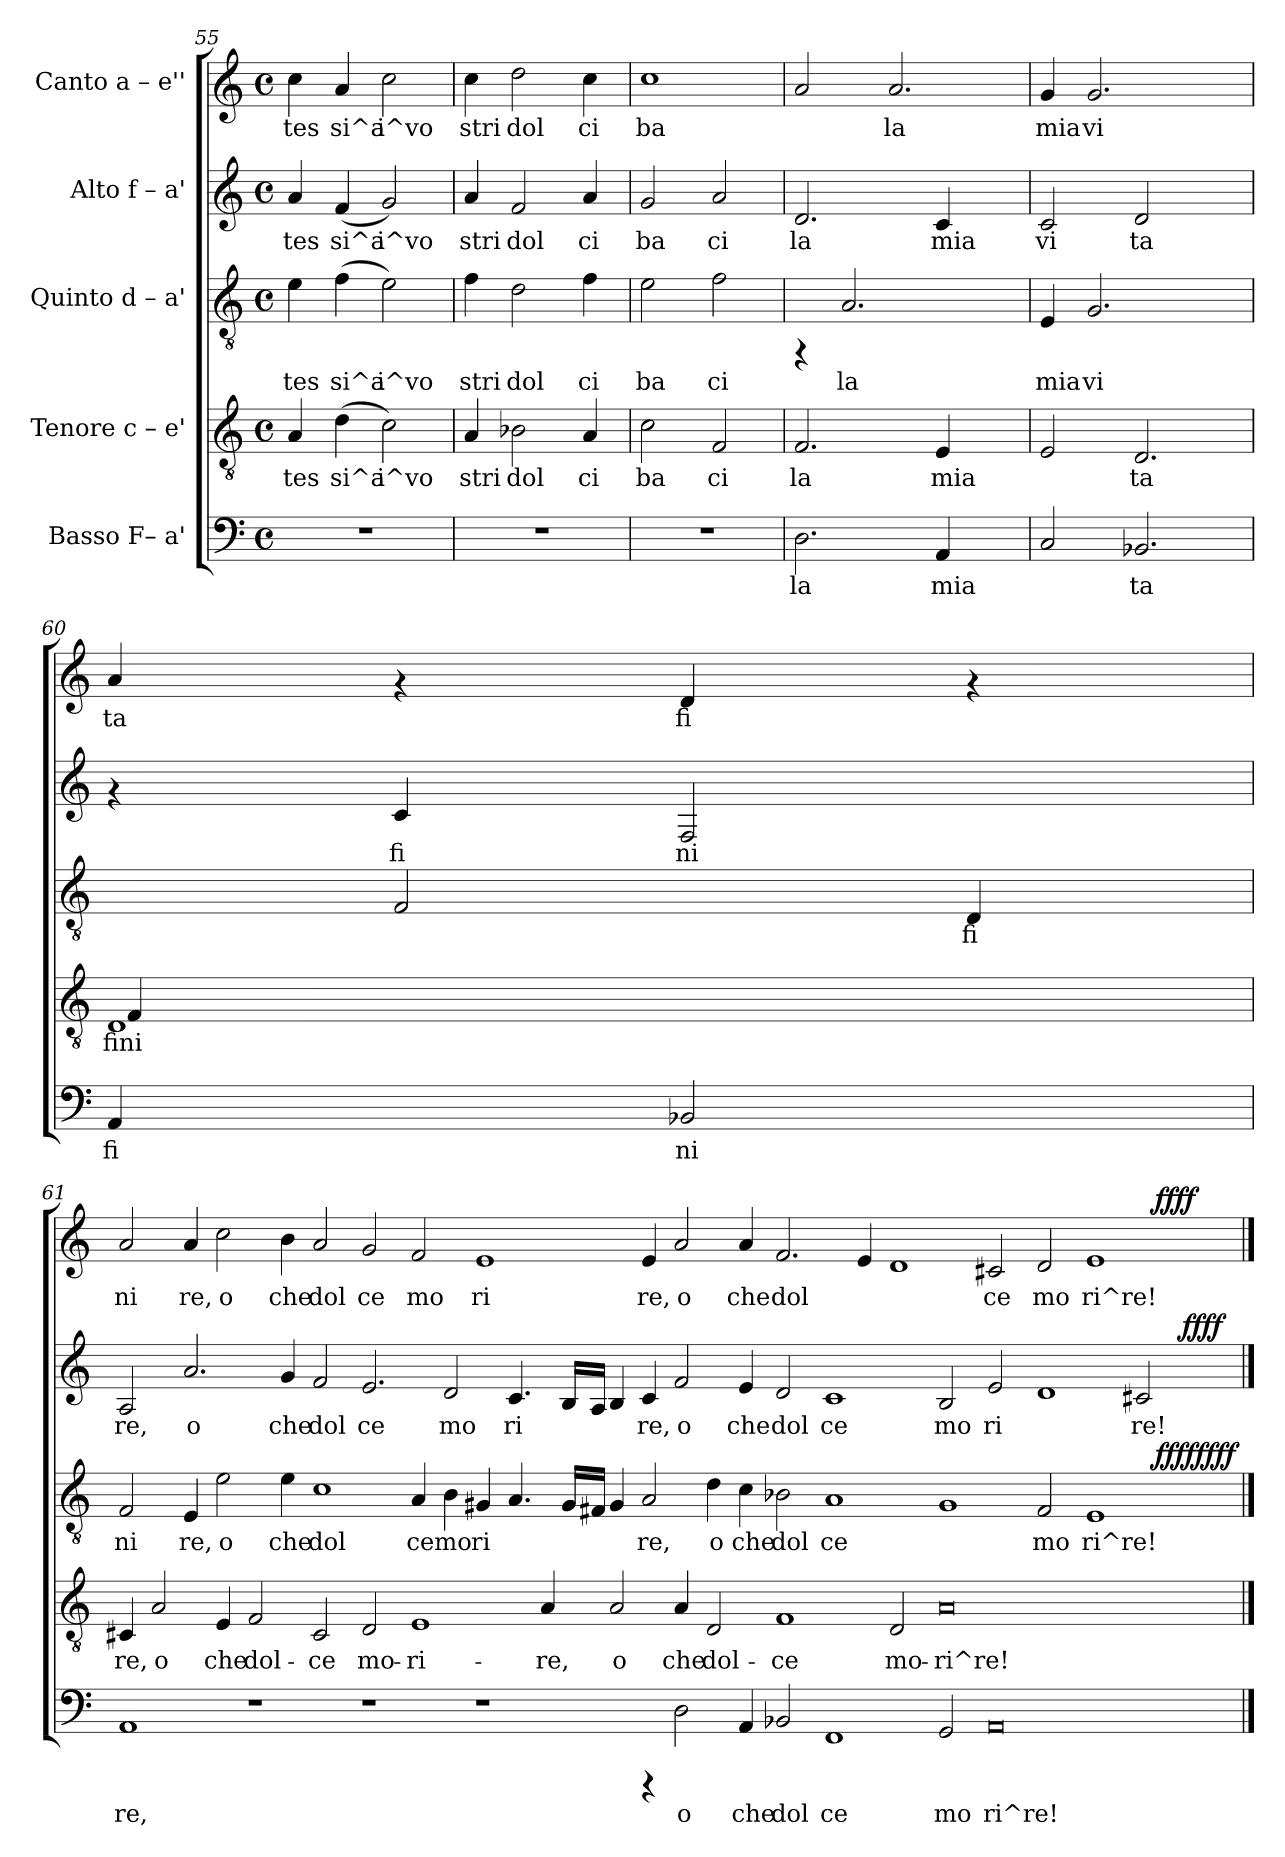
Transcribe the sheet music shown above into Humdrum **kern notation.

**kern	**text	**kern	**text	**kern	**text	**dynam	**kern	**text	**dynam	**kern	**text	**dynam
*part5	*part5	*part4	*part4	*part3	*part3	*part3	*part2	*part2	*part2	*part1	*part1	*part1
*staff5	*staff5	*staff4	*staff4	*staff3	*staff3	*staff3	*staff2	*staff2	*staff2	*staff1	*staff1	*staff1
*I"Basso  F– a'	*	*I"Tenore  c – e'	*	*I"Quinto  d – a'	*	*	*I"Alto  f – a'	*	*	*I"Canto  a – e''	*	*
*clefF4	*	*clefGv2	*	*clefGv2	*	*	*clefG2	*	*	*clefG2	*	*
*k[]	*	*k[]	*	*k[]	*	*	*k[]	*	*	*k[]	*	*
*C:	*	*C:	*	*C:	*	*	*C:	*	*	*C:	*	*
*M4/4	*	*M4/4	*	*M4/4	*	*	*M4/4	*	*	*M4/4	*	*
*met(c)	*	*met(c)	*	*met(c)	*	*	*met(c)	*	*	*met(c)	*	*
=55	=55	=55	=55	=55	=55	=55	=55	=55	=55	=55	=55	=55
!	!	!	!LO:LY:b:rj	!	!LO:LY:b:rj	!	!	!LO:LY:b:rj	!	!	!LO:LY:b:rj	!
1r	.	4A/	tes	4e\	tes	.	4a/	tes	.	4cc\	tes	.
!	!	!	!LO:LY:b:rj	!	!LO:LY:b:rj	!	!	!LO:LY:b:rj	!	!	!LO:LY:b:rj	!
.	.	(<4d\	si^a	(>4f\	si^a	.	(>4f/	si^a	.	4a/	si^a	.
!	!	!	!LO:LY:b:rj	!	!LO:LY:b:rj	!	!	!LO:LY:b:rj	!	!	!LO:LY:b:rj	!
.	.	2c\)	i^vo	2e\)	i^vo	.	2g/)	i^vo	.	2cc\	i^vo	.
=56	=56	=56	=56	=56	=56	=56	=56	=56	=56	=56	=56	=56
!	!	!	!LO:LY:b:rj	!	!LO:LY:b:rj	!	!	!LO:LY:b:rj	!	!	!LO:LY:b:rj	!
1r	.	4A/	stri	4f\	stri	.	4a/	stri	.	4cc\	stri	.
!	!	!	!LO:LY:b:rj	!	!LO:LY:b:rj	!	!	!LO:LY:b:rj	!	!	!LO:LY:b:rj	!
.	.	2B-X\	dol	2d\	dol	.	2f/	dol	.	2dd\	dol	.
!	!	!	!LO:LY:b:rj	!	!LO:LY:b:rj	!	!	!LO:LY:b:rj	!	!	!LO:LY:b:rj	!
.	.	4A/	ci	4f\	ci	.	4a/	ci	.	4cc\	ci	.
=57	=57	=57	=57	=57	=57	=57	=57	=57	=57	=57	=57	=57
!	!	!	!LO:LY:b:rj	!	!LO:LY:b:rj	!	!	!LO:LY:b:rj	!	!	!LO:LY:b:rj	!
1r	.	2c\	ba	2e\	ba	.	2g/	ba	.	1cc	ba	.
!	!	!	!LO:LY:b:rj	!	!LO:LY:b:rj	!	!	!LO:LY:b:rj	!	!	!	!
.	.	2F/	ci	2f\	ci	.	2a/	ci	.	.	.	.
=58	=58	=58	=58	=58	=58	=58	=58	=58	=58	=58	=58	=58
!	!LO:LY:b:cj	!	!LO:LY:b:rj	!	!	!	!	!LO:LY:b:rj	!	!	!	!
2.D\	la	2.F/	la	4rFF	.	.	2.d/	la	.	2a/	.	.
!	!	!	!	!	!LO:LY:b:rj	!	!	!	!	!	!	!
.	.	.	.	2.A/	la	.	.	.	.	.	.	.
!	!	!	!	!	!	!	!	!	!	!	!LO:LY:b:rj	!
.	.	.	.	.	.	.	.	.	.	2.a/	la	.
!	!LO:LY:b:cj	!	!LO:LY:b:rj	!	!	!	!	!LO:LY:b:rj	!	!	!	!
4AA/	mia	4E/	mia	.	.	.	4c/	mia	.	.	.	.
4ryy	.	4ryy	.	4ryy	.	.	4ryy	.	.	.	.	.
=59	=59	=59	=59	=59	=59	=59	=59	=59	=59	=59	=59	=59
!	!	!	!	!	!LO:LY:b:rj	!	!	!LO:LY:b:rj	!	!	!LO:LY:b:rj	!
2C/	.	2E/	.	4E/	mia	.	2c/	vi	.	4g/	mia	.
!	!	!	!	!	!LO:LY:b:rj	!	!	!	!	!	!LO:LY:b:rj	!
.	.	.	.	2.G/	vi	.	.	.	.	2.g/	vi	.
!	!LO:LY:b:cj	!	!LO:LY:b:rj	!	!	!	!	!LO:LY:b:rj	!	!	!	!
2.BB-X/	ta	2.D/	ta	.	.	.	2d/	ta	.	.	.	.
.	.	.	.	4ryy	.	.	4ryy	.	.	4ryy	.	.
=60	=60	=60	=60	=60	=60	=60	=60	=60	=60	=60	=60	=60
!	!LO:LY:b:cj	!	!LO:LY:b:rj	!	!	!	!	!	!	!	!LO:LY:b:rj	!
*	*	*^	*	*	*	*	*	*	*	*	*	*
4AA/	fi	1D	4F/	fini	4ryy	.	.	4rf	.	.	4a/	ta	.
!	!	!	!	!	!	!	!	!	!LO:LY:b:rj	!	!	!	!
4ryy	.	.	2.ryy	.	2F/	.	.	4c/	fi	.	4rf	.	.
!	!LO:LY:b:cj	!	!	!	!	!	!	!	!LO:LY:b:rj	!	!	!LO:LY:b:rj	!
2BB-X/	ni	.	.	.	.	.	.	2F/	ni	.	4d/	fi	.
!	!	!	!	!	!	!LO:LY:b:rj	!	!	!	!	!	!	!
.	.	.	.	.	4D/	fi	.	.	.	.	4rf	.	.
*	*	*v	*v	*	*	*	*	*	*	*	*	*	*
!!LO:PB:g=z
=61	=61	=61	=61	=61	=61	=61	=61	=61	=61	=61	=61	=61
!	!LO:LY:b:cj	!	!LO:LY:b:rj	!	!LO:LY:b:rj	!	!	!LO:LY:b:rj	!	!	!LO:LY:b:rj	!
*	*	*	*	*^	*	*	*^	*	*	*^	*	*
1AA	re,	4C#X/	re,	2F/	1ryy	ni	.	2A/	1ryy	re,	.	2a/	1ryy	ni	.
!	!	!	!LO:LY:b:rj	!	!	!	!	!	!	!	!	!	!	!	!
.	.	2A/	o	.	.	.	.	.	.	.	.	.	.	.	.
!	!	!	!	!	!	!LO:LY:b:rj	!	!	!	!LO:LY:b:rj	!	!	!	!LO:LY:b:rj	!
.	.	.	.	4E/	.	re,	.	2.a/	.	o	.	4a/	.	re,	.
!	!	!	!LO:LY:b:rj	!	!	!LO:LY:b:rj	!	!	!	!	!	!	!	!LO:LY:b:rj	!
.	.	4E/	che	2e\	.	o	.	.	.	.	.	2cc\	.	o	.
!	!	!	!LO:LY:b:rj	!	!	!	!	!	!	!	!	!	!	!	!
1r	.	2F/	dol-	.	1ryy	.	.	.	1ryy	.	.	.	1ryy	.	.
!	!	!	!	!	!	!LO:LY:b:rj	!	!	!	!LO:LY:b:rj	!	!	!	!LO:LY:b:rj	!
.	.	.	.	4e\	.	che	.	4g/	.	che	.	4b\	.	che	.
!	!	!	!LO:LY:b:rj	!	!	!LO:LY:b:rj	!	!	!	!LO:LY:b:rj	!	!	!	!LO:LY:b:rj	!
.	.	2C#/	-ce	1c	.	dol	.	2f/	.	dol	.	2a/	.	dol	.
!	!	!	!LO:LY:b:rj	!	!	!	!	!	!	!LO:LY:b:rj	!	!	!	!LO:LY:b:rj	!
1r	.	2D/	mo-	.	1ryy	.	.	2.e/	1ryy	ce	.	2g/	1ryy	ce	.
!	!	!	!LO:LY:b:rj	!	!	!LO:LY:b:rj	!	!	!	!	!	!	!	!LO:LY:b:rj	!
.	.	1E	-ri-	4A/	.	ce	.	.	.	.	.	2f/	.	mo	.
!	!	!	!	!	!	!LO:LY:b:rj	!	!	!	!LO:LY:b:rj	!	!	!	!	!
.	.	.	.	4B\	.	mo	.	2d/	.	mo	.	.	.	.	.
!	!	!	!	!	!	!LO:LY:b:rj	!	!	!	!	!	!	!	!LO:LY:b:rj	!
1r	.	.	.	4G#X/	1ryy	ri	.	.	1ryy	.	.	1e	1ryy	ri	.
!	!	!	!	!	!	!LO:LY:b:rj	!	!	!	!LO:LY:b:rj	!	!	!	!	!
.	.	.	.	4.A/	.	.	.	4.c/	.	ri	.	.	.	.	.
!	!	!	!LO:LY:b:rj	!	!	!	!	!	!	!	!	!	!	!	!
.	.	4A/	-re,	.	.	.	.	.	.	.	.	.	.	.	.
!	!	!	!	!	!	!LO:LY:b:rj	!	!	!	!LO:LY:b:rj	!	!	!	!	!
.	.	.	.	16G#/L	.	.	.	16B/L	.	.	.	.	.	.	.
!	!	!	!	!	!	!LO:LY:b:rj	!	!	!	!LO:LY:b:rj	!	!	!	!	!
.	.	.	.	16F#X/J	.	.	.	16A/J	.	.	.	.	.	.	.
!	!	!	!LO:LY:b:rj	!	!	!LO:LY:b:rj	!	!	!	!LO:LY:b:rj	!	!	!	!	!
.	.	2A/	o	4G#/	.	.	.	4B/	.	.	.	.	.	.	.
!	!	!	!	!	!	!LO:LY:b:rj	!	!	!	!LO:LY:b:rj	!	!	!	!LO:LY:b:rj	!
4rCCC	.	.	.	2A/	1ryy	re,	.	4c/	1ryy	re,	.	4e/	1ryy	re,	.
!	!LO:LY:b:cj	!	!LO:LY:b:rj	!	!	!	!	!	!	!LO:LY:b:rj	!	!	!	!LO:LY:b:rj	!
2D\	o	4A/	che	.	.	.	.	2f/	.	o	.	2a/	.	o	.
!	!	!	!LO:LY:b:rj	!	!	!LO:LY:b:rj	!	!	!	!	!	!	!	!	!
.	.	2D/	dol-	4d\	.	o	.	.	.	.	.	.	.	.	.
!	!LO:LY:b:cj	!	!	!	!	!LO:LY:b:rj	!	!	!	!LO:LY:b:rj	!	!	!	!LO:LY:b:rj	!
4AA/	che	.	.	4c\	.	che	.	4e/	.	che	.	4a/	.	che	.
!	!LO:LY:b:cj	!	!LO:LY:b:rj	!	!	!LO:LY:b:rj	!	!	!	!LO:LY:b:rj	!	!	!	!LO:LY:b:rj	!
2BB-X/	dol	1F	-ce	2B-X\	1ryy	dol	.	2d/	1ryy	dol	.	2.f/	1ryy	dol	.
!	!LO:LY:b:cj	!	!	!	!	!LO:LY:b:rj	!	!	!	!LO:LY:b:rj	!	!	!	!	!
1FF	ce	.	.	1A	.	ce	.	1c	.	ce	.	.	.	.	.
!	!	!	!	!	!	!	!	!	!	!	!	!	!	!LO:LY:b:rj	!
.	.	.	.	.	.	.	.	.	.	.	.	4e/	.	.	.
!	!	!	!LO:LY:b:rj	!	!	!	!	!	!	!	!	!	!	!LO:LY:b:rj	!
.	.	2D/	mo-	.	1ryy	.	.	.	1ryy	.	.	1d	1ryy	.	.
!	!LO:LY:b:cj	!	!LO:LY:b:rj	!	!	!LO:LY:b:rj	!	!	!	!LO:LY:b:rj	!	!	!	!	!
2GG/	mo	0A	-ri^re!-	1G#	.	.	.	2B/	.	mo	.	.	.	.	.
!	!LO:LY:b:cj	!	!	!	!	!	!	!	!	!LO:LY:b:rj	!	!	!	!LO:LY:b:rj	!
0AA	ri^re!	.	.	.	1ryy	.	.	2e/	1ryy	ri	.	2c#X/	1ryy	ce	.
!	!	!	!	!	!	!LO:LY:b:rj	!	!	!	!LO:LY:b:rj	!	!	!	!LO:LY:b:rj	!
.	.	.	.	2F#/	.	mo	.	1d	.	.	.	2d/	.	mo	.
!	!	!	!	!	!	!LO:LY:b:rj	!	!	!	!	!	!	!	!LO:LY:b:rj	!
.	.	.	.	1E	2ryy	ri^re!	.	.	2ryy	.	.	1e	2ryy	ri^re!	.
!	!	!	!	!	!	!	!	!	!	!LO:LY:b:rj	!	!	!	!	!
.	.	2ryy	.	.	16ryy	.	.	2c#X/	8...ryy	re!	.	.	16ryy	.	.
.	.	.	.	.	64ryy	.	.	.	.	.	.	.	64ryy	.	.
!	!	!	!	!	!	!	!LO:DY:b	!	!	!	!	!	!	!	!
!	!	!	!	!	!	!	!LO:DY:n=1:b	!	!	!	!	!	!	!	!LO:DY:b
.	.	.	.	.	4ryy	.	ffff ffff	.	.	.	.	.	4ryy	.	ffff
!	!	!	!	!	!	!	!	!	!	!	!LO:DY:b	!	!	!	!
.	.	.	.	.	.	.	.	.	4ryy	.	ffff	.	.	.	.
.	.	.	.	.	8ryy	.	.	.	.	.	.	.	8ryy	.	.
.	.	.	.	.	32.ryy	.	.	.	.	.	.	.	32.ryy	.	.
.	.	.	.	.	.	.	.	.	64ryy	.	.	.	.	.	.
*	*	*	*	*v	*v	*	*	*	*	*	*	*v	*v	*	*
*	*	*	*	*	*	*	*v	*v	*	*	*	*	*
==	==	==	==	==	==	==	==	==	==	==	==	==
*-	*-	*-	*-	*-	*-	*-	*-	*-	*-	*-	*-	*-
